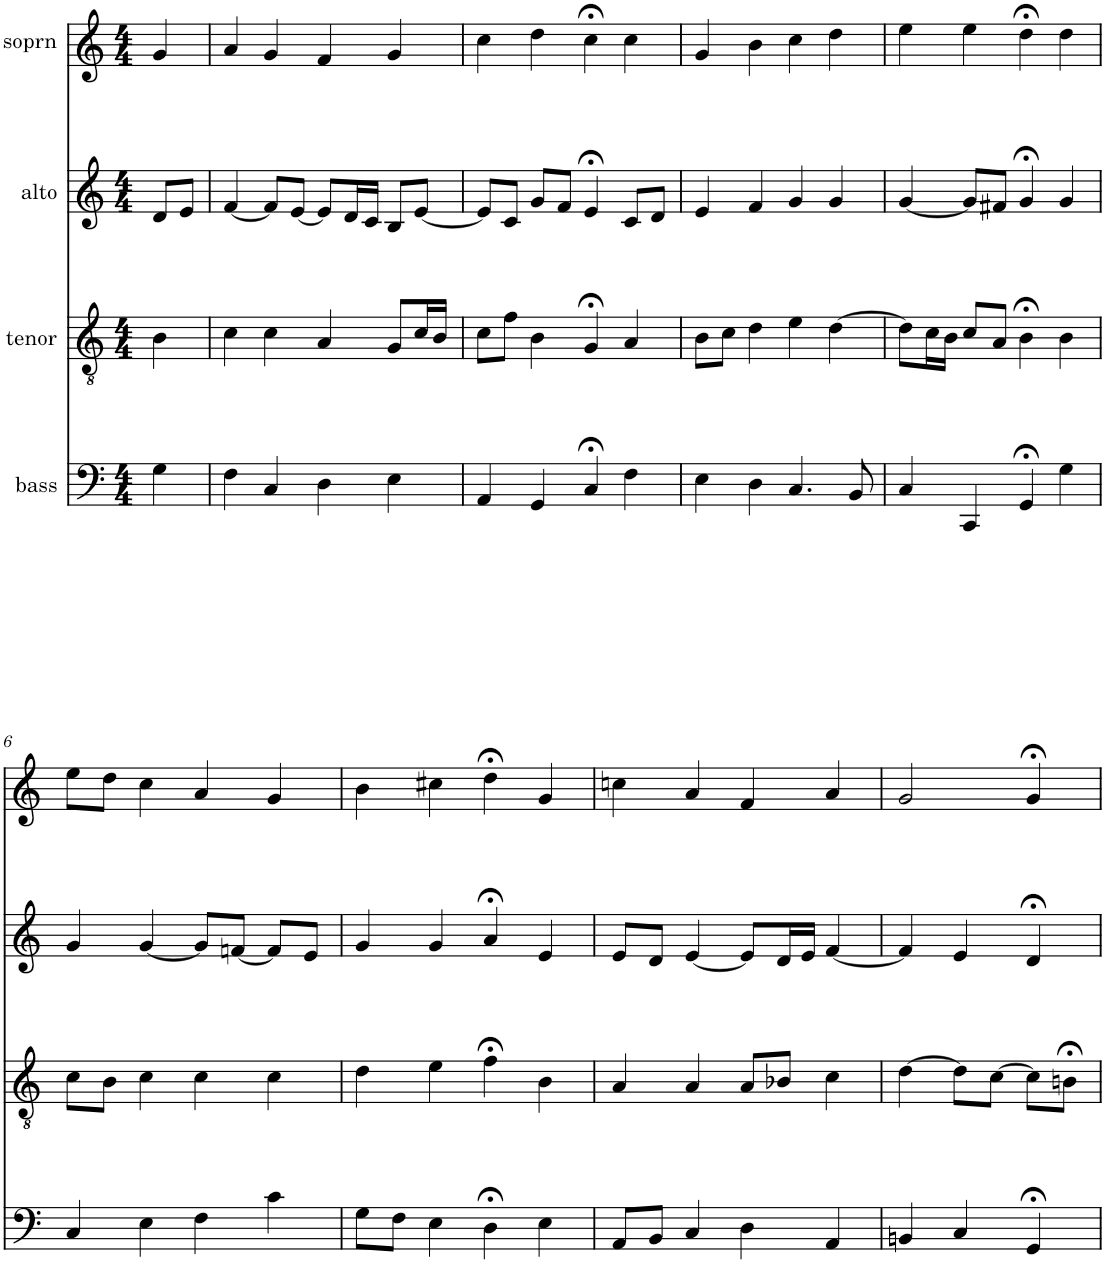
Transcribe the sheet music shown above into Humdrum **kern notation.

**kern	**kern	**kern	**kern
*part4	*part3	*part2	*part1
*staff4	*staff3	*staff2	*staff1
*I"bass	*I"tenor	*I"alto	*I"soprn
*clefF4	*clefGv2	*clefG2	*clefG2
*k[]	*k[]	*k[]	*k[]
*M4/4	*M4/4	*M4/4	*M4/4
=1	=1	=1	=1
4G\	4B\	8d/L	4g/
.	.	8e/J	.
=2	=2	=2	=2
4F\	4c\	[4f/	4a/
4C/	4c\	8f/L]	4g/
.	.	[8e/J	.
4D\	4A/	8e/L]	4f/
.	.	16d/L	.
.	.	16c/JJ	.
4E\	8G/L	8B/L	4g/
.	16c/L	[8e/J	.
.	16B/JJ	.	.
=3	=3	=3	=3
4AA/	8c\L	8e/L]	4cc\
.	8f\J	8c/J	.
4GG/	4B\	8g/L	4dd\
.	.	8f/J	.
4C;</	4G;</	4e;</	4cc;<\
4F\	4A/	8c/L	4cc\
.	.	8d/J	.
=4	=4	=4	=4
4E\	8B\L	4e/	4g/
.	8c\J	.	.
4D\	4d\	4f/	4b\
4.C/	4e\	4g/	4cc\
.	[4d\	4g/	4dd\
8BB/	.	.	.
=5	=5	=5	=5
4C/	8d\L]	[4g/	4ee\
.	16c\L	.	.
.	16B\JJ	.	.
4CC/	8c/L	8g/L]	4ee\
.	8A/J	8f#X/J	.
4GG;</	4B;<\	4g;</	4dd;<\
4G\	4B\	4g/	4dd\
!!LO:LB:g=z
=6	=6	=6	=6
4C/	8c\L	4g/	8ee\L
.	8B\J	.	8dd\J
4E\	4c\	[4g/	4cc\
4F\	4c\	8g/L]	4a/
.	.	[8fn/J	.
4c\	4c\	8f/L]	4g/
.	.	8e/J	.
=7	=7	=7	=7
8G\L	4d\	4g/	4b\
8F\J	.	.	.
4E\	4e\	4g/	4cc#X\
4D;<\	4f;<\	4a;</	4dd;<\
4E\	4B\	4e/	4g/
=8	=8	=8	=8
8AA/L	4A/	8e/L	4ccn\
8BB/J	.	8d/J	.
4C/	4A/	[4e/	4a/
4D\	8A/L	8e/L]	4f/
.	8B-X/J	16d/L	.
.	.	16e/JJ	.
4AA/	4c\	[4f/	4a/
=9	=9	=9	=9
4BBn/	[4d\	4f/]	2g/
4C/	8d\L]	4e/	.
.	[8c\J	.	.
4GG;</	8c\L]	4d;</	4g;</
.	8Bn;<\J	.	.
=	=	=	=
*-	*-	*-	*-
